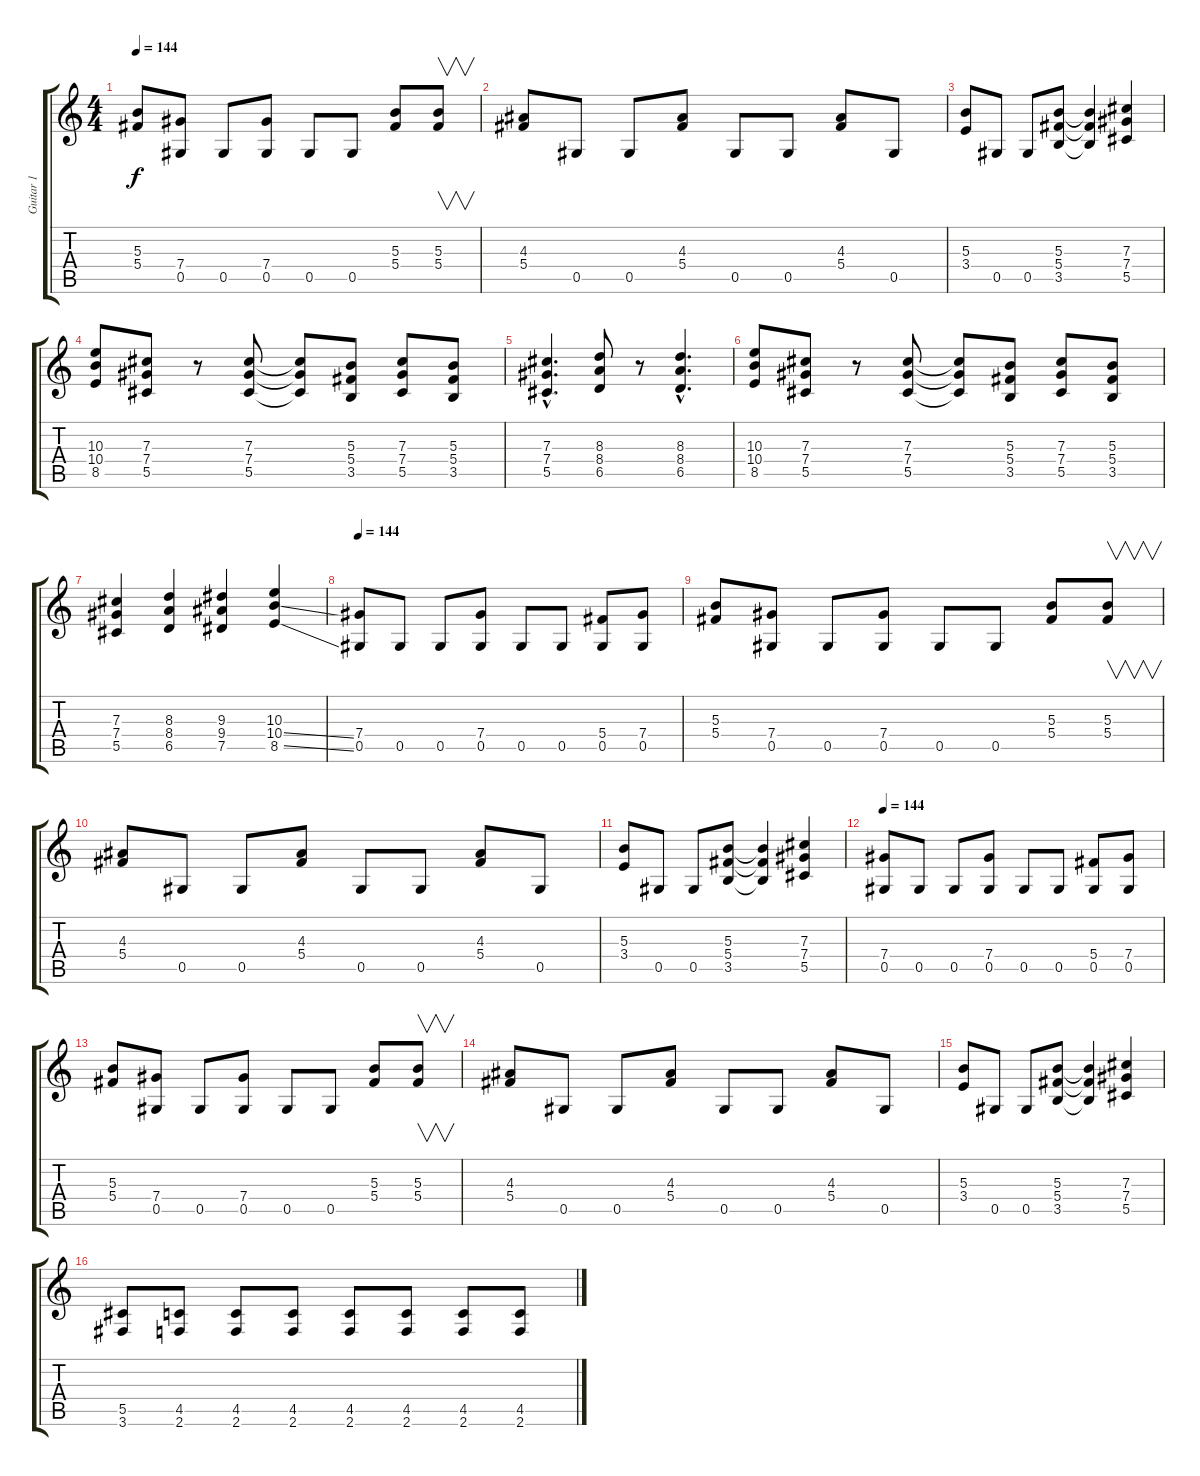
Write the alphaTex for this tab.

\track ("Guitar 1" "Guitar 1") {instrument distortionguitar}
\staff {score tabs}
\tuning (Eb4 Bb3 Gb3 Db3 Ab2 Eb2) {hide}
\ts (4 4)
\tempo 144
\clef g2
\ks c
(5.3 5.4).8{dy f} (7.4 0.5).8 0.5.8 (7.4 0.5).8 0.5.8 0.5.8 (5.3 5.4).8 (5.3 5.4).8{v} |
(4.3 5.4).8 0.5.8 0.5.8 (4.3 5.4).8 0.5.8 0.5.8 (4.3 5.4).8 0.5.8 |
(5.3 3.4).8 0.5.8 0.5.8 (5.3 5.4 3.5).8 (5.3{t} 5.4{t} 3.5{t}).4 (7.3 7.4 5.5).4 |
(10.3 10.4 8.5).8 (7.3 7.4 5.5).8 r.8 (7.3 7.4 5.5).8 (7.3{t} 7.4{t} 5.5{t}).8 (5.3 5.4 3.5).8 (7.3 7.4 5.5).8 (5.3 5.4 3.5).8 |
(7.3{hac} 7.4{hac} 5.5{hac}).4{d} (8.3 8.4 6.5).8 r.8 (8.3{hac} 8.4{hac} 6.5{hac}).4{d} |
(10.3 10.4 8.5).8 (7.3 7.4 5.5).8 r.8 (7.3 7.4 5.5).8 (7.3{t} 7.4{t} 5.5{t}).8 (5.3 5.4 3.5).8 (7.3 7.4 5.5).8 (5.3 5.4 3.5).8 |
(7.3 7.4 5.5).4 (8.3 8.4 6.5).4 (9.3 9.4 7.5).4 (10.3 10.4{ss} 8.5{ss}).4 |
\tempo 144
(7.4 0.5).8 0.5.8 0.5.8 (7.4 0.5).8 0.5.8 0.5.8 (5.4 0.5).8 (7.4 0.5).8 |
(5.3 5.4).8 (7.4 0.5).8 0.5.8 (7.4 0.5).8 0.5.8 0.5.8 (5.3 5.4).8 (5.3 5.4).8{v} |
(4.3 5.4).8 0.5.8 0.5.8 (4.3 5.4).8 0.5.8 0.5.8 (4.3 5.4).8 0.5.8 |
(5.3 3.4).8 0.5.8 0.5.8 (5.3 5.4 3.5).8 (5.3{t} 5.4{t} 3.5{t}).4 (7.3 7.4 5.5).4 |
\tempo 144
(7.4 0.5).8 0.5.8 0.5.8 (7.4 0.5).8 0.5.8 0.5.8 (5.4 0.5).8 (7.4 0.5).8 |
(5.3 5.4).8 (7.4 0.5).8 0.5.8 (7.4 0.5).8 0.5.8 0.5.8 (5.3 5.4).8 (5.3 5.4).8{v} |
(4.3 5.4).8 0.5.8 0.5.8 (4.3 5.4).8 0.5.8 0.5.8 (4.3 5.4).8 0.5.8 |
(5.3 3.4).8 0.5.8 0.5.8 (5.3 5.4 3.5).8 (5.3{t} 5.4{t} 3.5{t}).4 (7.3 7.4 5.5).4 |
(5.5 3.6).8 (4.5 2.6).8 (4.5 2.6).8 (4.5 2.6).8 (4.5 2.6).8 (4.5 2.6).8 (4.5 2.6).8 (4.5 2.6).8
